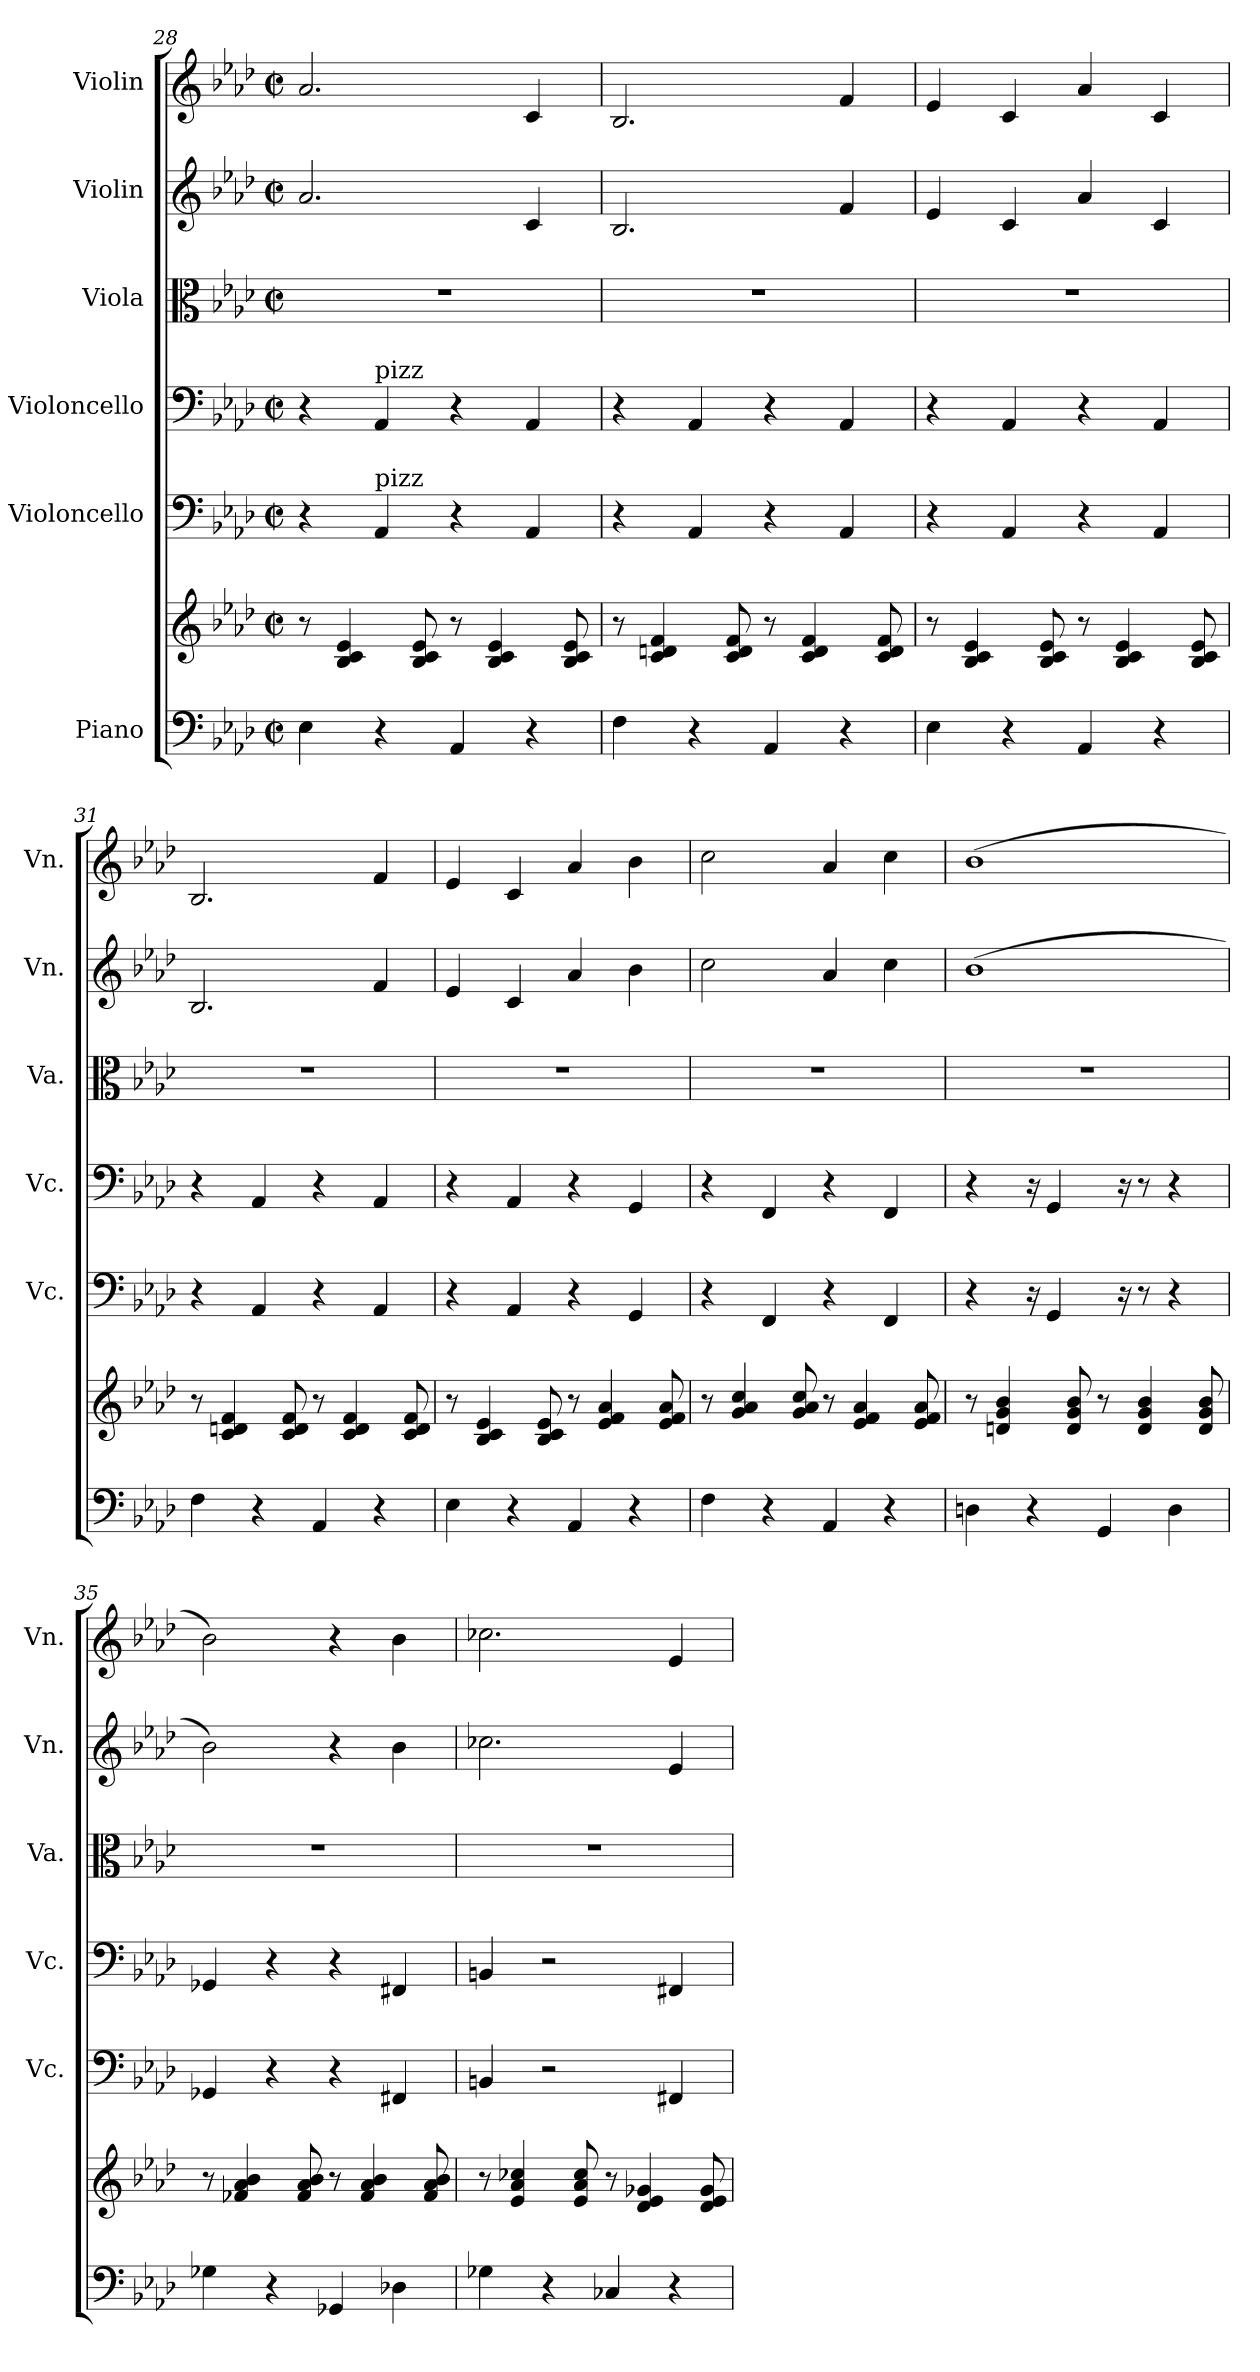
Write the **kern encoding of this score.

**kern	**kern	**kern	**kern	**kern	**kern	**kern
*part6	*part6	*part5	*part4	*part3	*part2	*part1
*staff7	*staff6	*staff5	*staff4	*staff3	*staff2	*staff1
*I"Piano	*	*I"Violoncello	*I"Violoncello	*I"Viola	*I"Violin	*I"Violin
*	*	*I'Vc.	*I'Vc.	*I'Va.	*I'Vn.	*I'Vn.
*clefF4	*clefG2	*clefF4	*clefF4	*clefC3	*clefG2	*clefG2
*k[b-e-a-d-]	*k[b-e-a-d-]	*k[b-e-a-d-]	*k[b-e-a-d-]	*k[b-e-a-d-]	*k[b-e-a-d-]	*k[b-e-a-d-]
*M2/2	*M2/2	*M2/2	*M2/2	*M2/2	*M2/2	*M2/2
*met(c|)	*met(c|)	*met(c|)	*met(c|)	*met(c|)	*met(c|)	*met(c|)
=28	=28	=28	=28	=28	=28	=28
4E-\	8r	4r	4r	1r	2.a-/	2.a-/
.	4B-/ 4c/ 4e-/	.	.	.	.	.
!	!	!	!LO:TX:a:t=pizz	!	!	!
!	!	!LO:TX:a:t=pizz	!	!	!	!
4r	.	4AA-/	4AA-/	.	.	.
.	8B-/ 8c/ 8e-/	.	.	.	.	.
4AA-/	8r	4r	4r	.	.	.
.	4B-/ 4c/ 4e-/	.	.	.	.	.
4r	.	4AA-/	4AA-/	.	4c/	4c/
.	8B-/ 8c/ 8e-/	.	.	.	.	.
=29	=29	=29	=29	=29	=29	=29
4F\	8r	4r	4r	1r	2.B-/	2.B-/
.	4c/ 4dn/ 4f/	.	.	.	.	.
4r	.	4AA-/	4AA-/	.	.	.
.	8c/ 8d/ 8f/	.	.	.	.	.
4AA-/	8r	4r	4r	.	.	.
.	4c/ 4d/ 4f/	.	.	.	.	.
4r	.	4AA-/	4AA-/	.	4f/	4f/
.	8c/ 8d/ 8f/	.	.	.	.	.
=30	=30	=30	=30	=30	=30	=30
4E-\	8r	4r	4r	1r	4e-/	4e-/
.	4B-/ 4c/ 4e-/	.	.	.	.	.
4r	.	4AA-/	4AA-/	.	4c/	4c/
.	8B-/ 8c/ 8e-/	.	.	.	.	.
4AA-/	8r	4r	4r	.	4a-/	4a-/
.	4B-/ 4c/ 4e-/	.	.	.	.	.
4r	.	4AA-/	4AA-/	.	4c/	4c/
.	8B-/ 8c/ 8e-/	.	.	.	.	.
=31	=31	=31	=31	=31	=31	=31
4F\	8r	4r	4r	1r	2.B-/	2.B-/
.	4c/ 4dn/ 4f/	.	.	.	.	.
4r	.	4AA-/	4AA-/	.	.	.
.	8c/ 8d/ 8f/	.	.	.	.	.
4AA-/	8r	4r	4r	.	.	.
.	4c/ 4d/ 4f/	.	.	.	.	.
4r	.	4AA-/	4AA-/	.	4f/	4f/
.	8c/ 8d/ 8f/	.	.	.	.	.
!!LO:PB:g=z
=32	=32	=32	=32	=32	=32	=32
4E-\	8r	4r	4r	1r	4e-/	4e-/
.	4B-/ 4c/ 4e-/	.	.	.	.	.
4r	.	4AA-/	4AA-/	.	4c/	4c/
.	8B-/ 8c/ 8e-/	.	.	.	.	.
4AA-/	8r	4r	4r	.	4a-/	4a-/
.	4e-/ 4f/ 4a-/	.	.	.	.	.
4r	.	4GG/	4GG/	.	4b-\	4b-\
.	8e-/ 8f/ 8a-/	.	.	.	.	.
=33	=33	=33	=33	=33	=33	=33
4F\	8r	4r	4r	1r	2cc\	2cc\
.	4g/ 4a-/ 4cc/	.	.	.	.	.
4r	.	4FF/	4FF/	.	.	.
.	8g/ 8a-/ 8cc/	.	.	.	.	.
4AA-/	8r	4r	4r	.	4a-/	4a-/
.	4e-/ 4f/ 4a-/	.	.	.	.	.
4r	.	4FF/	4FF/	.	4cc\	4cc\
.	8e-/ 8f/ 8a-/	.	.	.	.	.
=34	=34	=34	=34	=34	=34	=34
4Dn\	8r	4r	4r	1r	(1b-	(1b-
.	4dn/ 4g/ 4b-/	.	.	.	.	.
4r	.	16r	16r	.	.	.
.	.	4GG/	4GG/	.	.	.
.	8d/ 8g/ 8b-/	.	.	.	.	.
4GG/	8r	.	.	.	.	.
.	.	16r	16r	.	.	.
.	4d/ 4g/ 4b-/	8r	8r	.	.	.
4D\	.	4r	4r	.	.	.
.	8d/ 8g/ 8b-/	.	.	.	.	.
=35	=35	=35	=35	=35	=35	=35
4G-X\	8r	4GG-X/	4GG-X/	1r	2b-\)	2b-\)
.	4f-X/ 4a-/ 4b-/	.	.	.	.	.
4r	.	4r	4r	.	.	.
.	8f-/ 8a-/ 8b-/	.	.	.	.	.
4GG-X/	8r	4r	4r	.	4r	4r
.	4f-/ 4a-/ 4b-/	.	.	.	.	.
4D-X\	.	4FF#X/	4FF#X/	.	4b-\	4b-\
.	8f-/ 8a-/ 8b-/	.	.	.	.	.
=36	=36	=36	=36	=36	=36	=36
4G-X\	8r	4BBn/	4BBn/	1r	2.cc-X\	2.cc-X\
.	4e-/ 4a-/ 4cc-X/	.	.	.	.	.
4r	.	2r	2r	.	.	.
.	8e-/ 8a-/ 8cc-/	.	.	.	.	.
4C-X/	8r	.	.	.	.	.
.	4d-/ 4e-/ 4g-X/	.	.	.	.	.
4r	.	4FF#X/	4FF#X/	.	4e-/	4e-/
.	8d-/ 8e-/ 8g-/	.	.	.	.	.
=	=	=	=	=	=	=
*-	*-	*-	*-	*-	*-	*-
